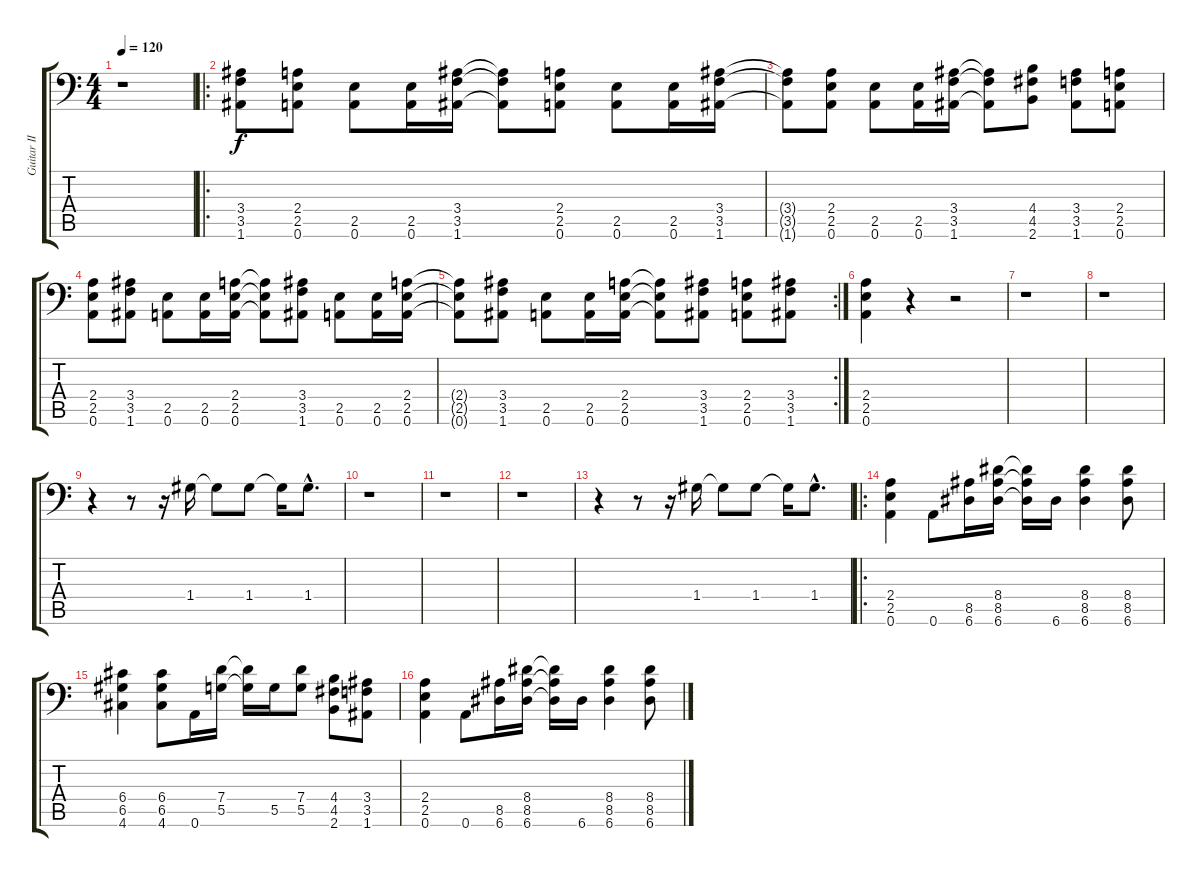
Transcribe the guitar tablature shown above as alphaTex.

\track ("Guitar II" "Guitar II") {instrument distortionguitar}
\staff {score tabs}
\tuning (D4 A3 F3 G2 D2 A1) {hide}
\ts (4 4)
\tempo 120
\clef f4
\ks c
r.1{dy f instrument distortionguitar} |
\ro
(3.4 3.5 1.6).8 (2.4 2.5 0.6).8 (2.5 0.6).8 (2.5 0.6).16 (3.4 3.5 1.6).16 (3.4{t} 3.5{t} 1.6{t}).8 (2.4 2.5 0.6).8 (2.5 0.6).8 (2.5 0.6).16 (3.4 3.5 1.6).16 |
(3.4{t} 3.5{t} 1.6{t}).8 (2.4 2.5 0.6).8 (2.5 0.6).8 (2.5 0.6).16 (3.4 3.5 1.6).16 (3.4{t} 3.5{t} 1.6{t}).8 (4.4 4.5 2.6).8 (3.4 3.5 1.6).8 (2.4 2.5 0.6).8 |
(2.4 2.5 0.6).8 (3.4 3.5 1.6).8 (2.5 0.6).8 (2.5 0.6).16 (2.4 2.5 0.6).16 (2.4{t} 2.5{t} 0.6{t}).8 (3.4 3.5 1.6).8 (2.5 0.6).8 (2.5 0.6).16 (2.4 2.5 0.6).16 |
\rc 2
(2.4{t} 2.5{t} 0.6{t}).8 (3.4 3.5 1.6).8 (2.5 0.6).8 (2.5 0.6).16 (2.4 2.5 0.6).16 (2.4{t} 2.5{t} 0.6{t}).8 (3.4 3.5 1.6).8 (2.4 2.5 0.6).8 (3.4 3.5 1.6).8 |
(2.4 2.5 0.6).4 r.4 r.2 |
r.1 |
r.1 |
r.4 r.8 r.16 1.4.16 1.4{t}.8 1.4.8 1.4{t}.16 1.4{hac}.8{d} |
r.1 |
r.1 |
r.1 |
r.4 r.8 r.16 1.4.16 1.4{t}.8 1.4.8 1.4{t}.16 1.4{hac}.8{d} |
\ro
(2.4 2.5 0.6).4 0.6.8 (8.5 6.6).16 (8.4 8.5 6.6).16 (8.4{t} 8.5{t} 6.6{t}).16 6.6.16 (8.4 8.5 6.6).4 (8.4 8.5 6.6).8 |
(6.4 6.5 4.6).4 (6.4 6.5 4.6).8 0.6.16 (7.4 5.5).16 (7.4{t} 5.5{t}).16 5.5.16 (7.4 5.5).8 (4.4 4.5 2.6).8 (3.4 3.5 1.6).8 |
(2.4 2.5 0.6).4 0.6.8 (8.5 6.6).16 (8.4 8.5 6.6).16 (8.4{t} 8.5{t} 6.6{t}).16 6.6.16 (8.4 8.5 6.6).4 (8.4 8.5 6.6).8
